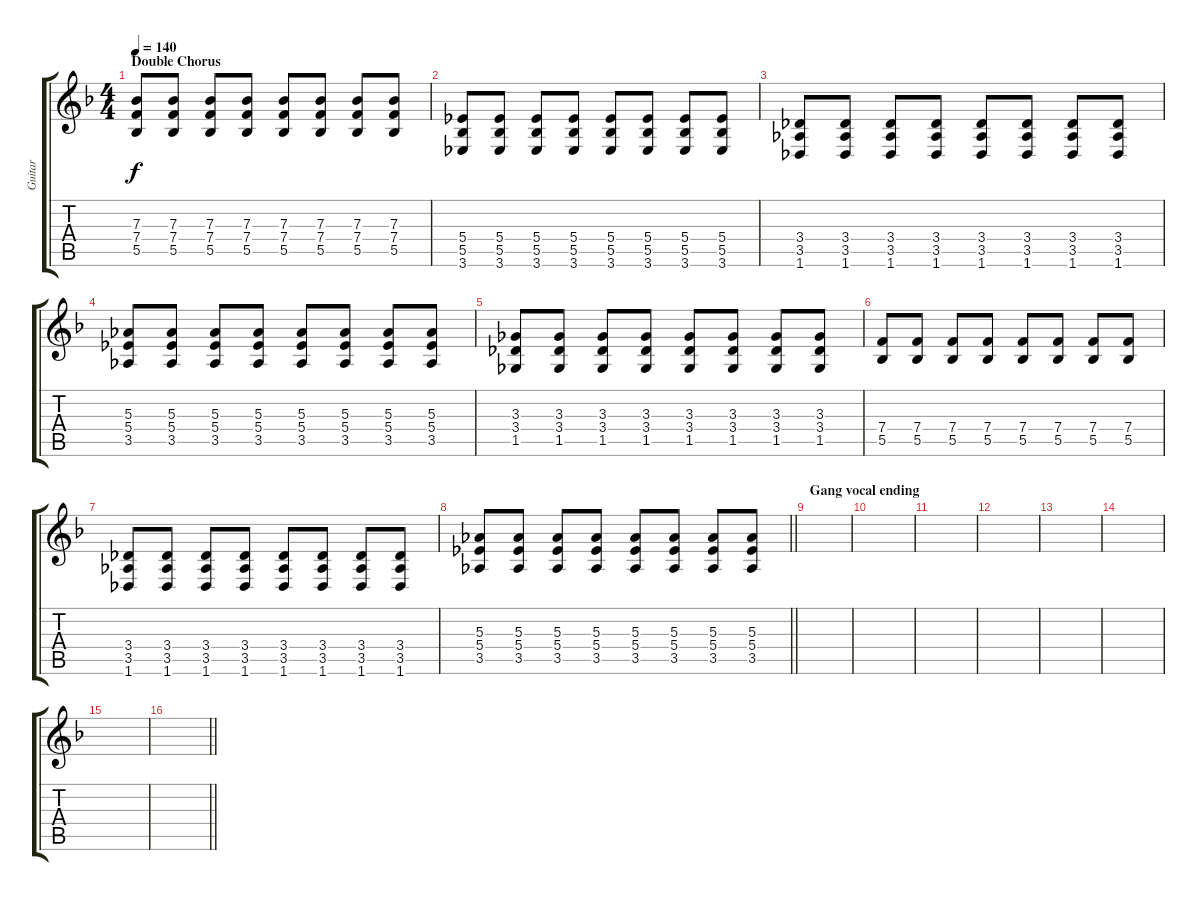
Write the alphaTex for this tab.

\track ("Guitar" "Guitar") {instrument distortionguitar}
\staff {score tabs}
\tuning (C4 G3 Eb3 Bb2 F2 C2) {hide}
\ts (4 4)
\section ("" "Double Chorus")
\tempo 140
\clef g2
\ks dminor
(7.3 7.4 5.5).8{dy f} (7.3 7.4 5.5).8 (7.3 7.4 5.5).8 (7.3 7.4 5.5).8 (7.3 7.4 5.5).8 (7.3 7.4 5.5).8 (7.3 7.4 5.5).8 (7.3 7.4 5.5).8 |
(5.4 5.5 3.6).8 (5.4 5.5 3.6).8 (5.4 5.5 3.6).8 (5.4 5.5 3.6).8 (5.4 5.5 3.6).8 (5.4 5.5 3.6).8 (5.4 5.5 3.6).8 (5.4 5.5 3.6).8 |
(3.4 3.5 1.6).8 (3.4 3.5 1.6).8 (3.4 3.5 1.6).8 (3.4 3.5 1.6).8 (3.4 3.5 1.6).8 (3.4 3.5 1.6).8 (3.4 3.5 1.6).8 (3.4 3.5 1.6).8 |
(5.3 5.4 3.5).8 (5.3 5.4 3.5).8 (5.3 5.4 3.5).8 (5.3 5.4 3.5).8 (5.3 5.4 3.5).8 (5.3 5.4 3.5).8 (5.3 5.4 3.5).8 (5.3 5.4 3.5).8 |
(3.3 3.4 1.5).8 (3.3 3.4 1.5).8 (3.3 3.4 1.5).8 (3.3 3.4 1.5).8 (3.3 3.4 1.5).8 (3.3 3.4 1.5).8 (3.3 3.4 1.5).8 (3.3 3.4 1.5).8 |
(7.4 5.5).8 (7.4 5.5).8 (7.4 5.5).8 (7.4 5.5).8 (7.4 5.5).8 (7.4 5.5).8 (7.4 5.5).8 (7.4 5.5).8 |
(3.4 3.5 1.6).8 (3.4 3.5 1.6).8 (3.4 3.5 1.6).8 (3.4 3.5 1.6).8 (3.4 3.5 1.6).8 (3.4 3.5 1.6).8 (3.4 3.5 1.6).8 (3.4 3.5 1.6).8 |
\barLineRight lightlight
(5.3 5.4 3.5).8 (5.3 5.4 3.5).8 (5.3 5.4 3.5).8 (5.3 5.4 3.5).8 (5.3 5.4 3.5).8 (5.3 5.4 3.5).8 (5.3 5.4 3.5).8 (5.3 5.4 3.5).8 |
\section ("" "Gang vocal ending")
|
|
|
|
|
|
|
\barLineRight lightlight
